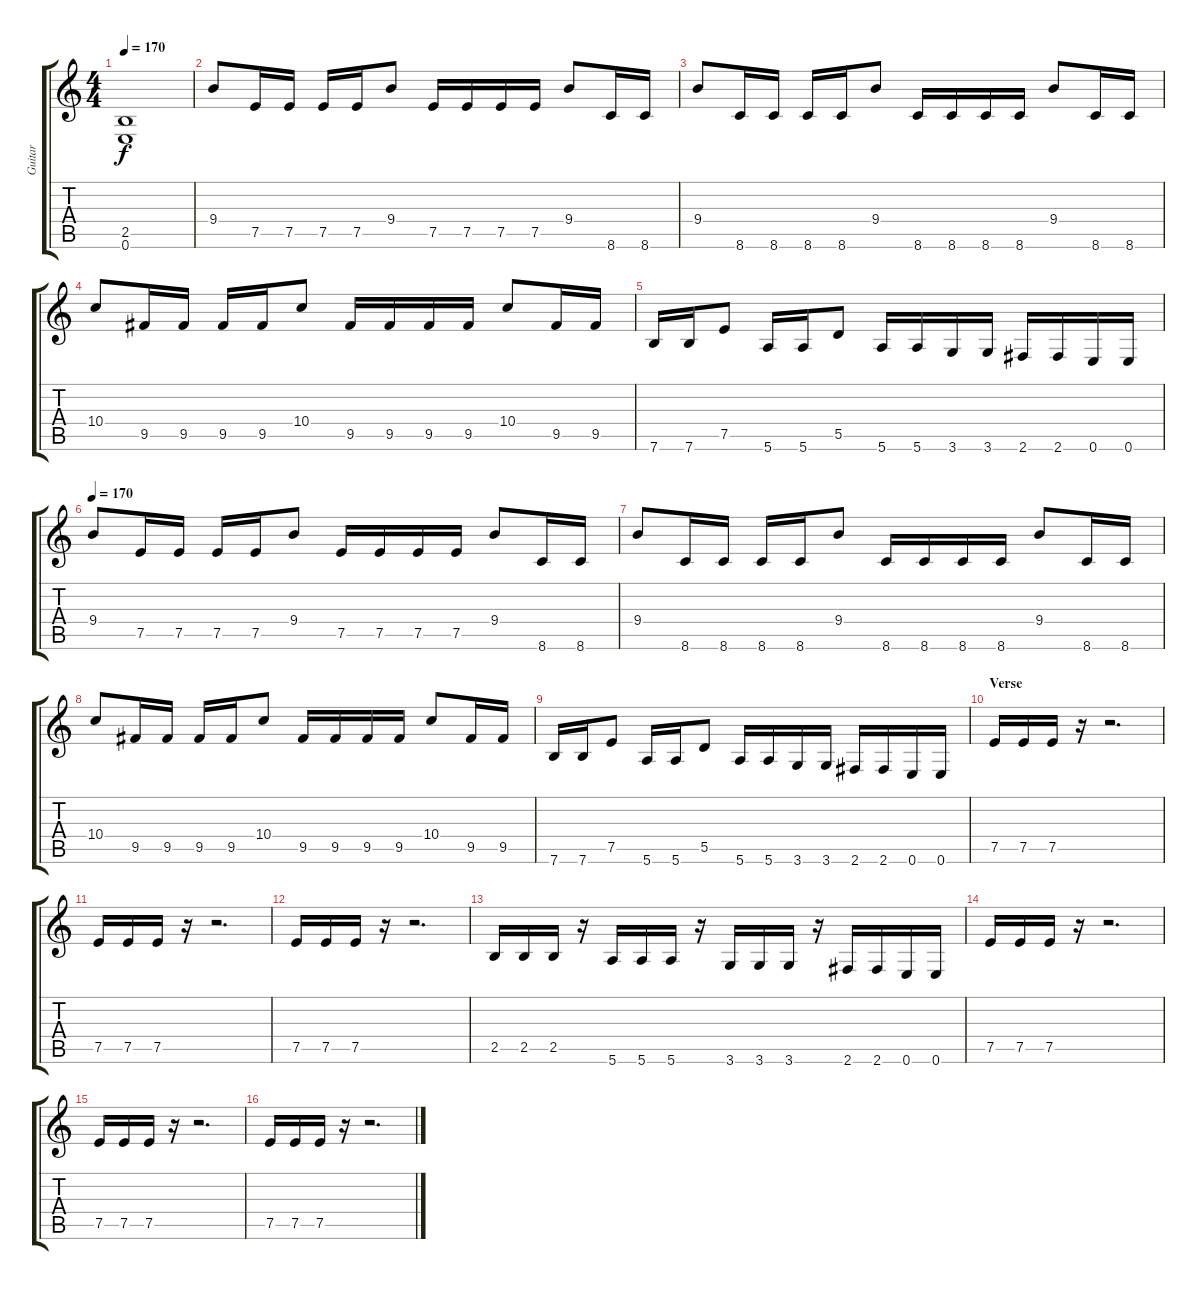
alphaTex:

\track ("Guitar" "Guitar") {instrument overdrivenguitar}
\staff {score tabs}
\tuning (E4 B3 G3 D3 A2 E2) {hide}
\ts (4 4)
\tempo 170
\clef g2
\ks c
(2.5{t} 0.6{t}).1{dy f} |
9.4.8 7.5.16 7.5.16 7.5.16 7.5.16 9.4.8 7.5.16 7.5.16 7.5.16 7.5.16 9.4.8 8.6.16 8.6.16 |
9.4.8 8.6.16 8.6.16 8.6.16 8.6.16 9.4.8 8.6.16 8.6.16 8.6.16 8.6.16 9.4.8 8.6.16 8.6.16 |
10.4.8 9.5.16 9.5.16 9.5.16 9.5.16 10.4.8 9.5.16 9.5.16 9.5.16 9.5.16 10.4.8 9.5.16 9.5.16 |
7.6.16 7.6.16 7.5.8 5.6.16 5.6.16 5.5.8 5.6.16 5.6.16 3.6.16 3.6.16 2.6.16 2.6.16 0.6.16 0.6.16 |
\tempo 170
9.4.8 7.5.16 7.5.16 7.5.16 7.5.16 9.4.8 7.5.16 7.5.16 7.5.16 7.5.16 9.4.8 8.6.16 8.6.16 |
9.4.8 8.6.16 8.6.16 8.6.16 8.6.16 9.4.8 8.6.16 8.6.16 8.6.16 8.6.16 9.4.8 8.6.16 8.6.16 |
10.4.8 9.5.16 9.5.16 9.5.16 9.5.16 10.4.8 9.5.16 9.5.16 9.5.16 9.5.16 10.4.8 9.5.16 9.5.16 |
7.6.16 7.6.16 7.5.8 5.6.16 5.6.16 5.5.8 5.6.16 5.6.16 3.6.16 3.6.16 2.6.16 2.6.16 0.6.16 0.6.16 |
\section ("" "Verse")
7.5.16 7.5.16 7.5.16 r.16 r.2{d} |
7.5.16 7.5.16 7.5.16 r.16 r.2{d} |
7.5.16 7.5.16 7.5.16 r.16 r.2{d} |
2.5.16 2.5.16 2.5.16 r.16 5.6.16 5.6.16 5.6.16 r.16 3.6.16 3.6.16 3.6.16 r.16 2.6.16 2.6.16 0.6.16 0.6.16 |
7.5.16 7.5.16 7.5.16 r.16 r.2{d} |
7.5.16 7.5.16 7.5.16 r.16 r.2{d} |
7.5.16 7.5.16 7.5.16 r.16 r.2{d}
